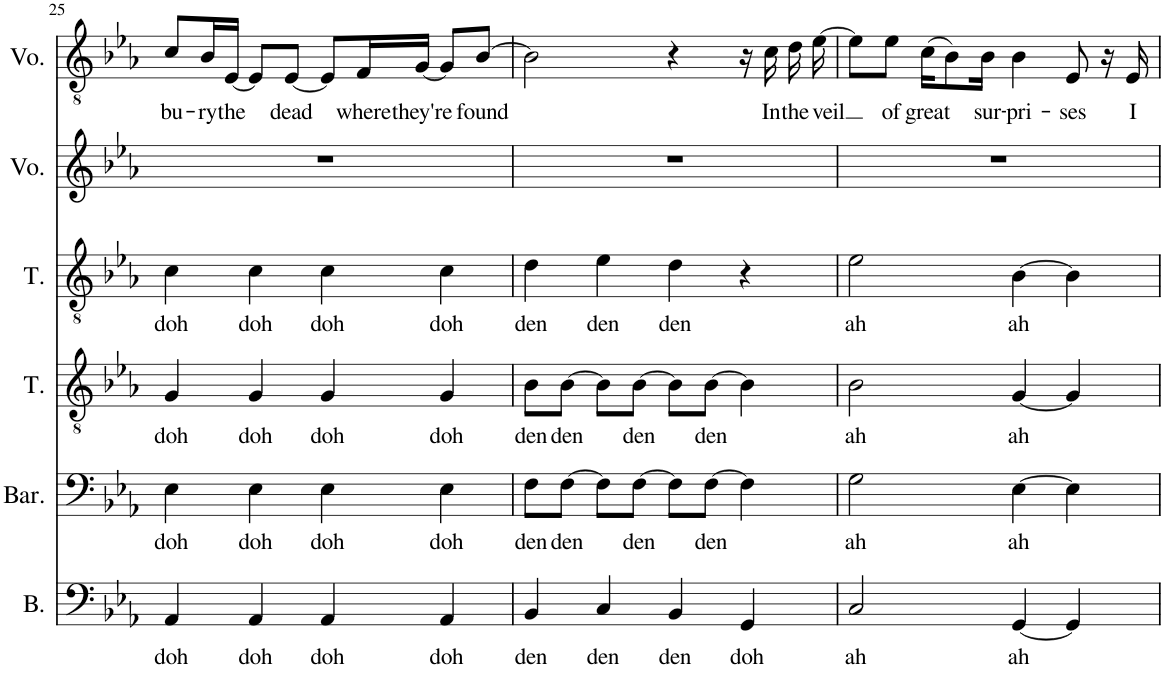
**kern	**text	**kern	**text	**kern	**text	**kern	**text	**kern	**kern	**text
*part6	*part6	*part5	*part5	*part4	*part4	*part3	*part3	*part2	*part1	*part1
*staff6	*staff6	*staff5	*staff5	*staff4	*staff4	*staff3	*staff3	*staff2	*staff1	*staff1
*I"Bass	*	*I"Baritone	*	*I"Tenor	*	*I"Tenor	*	*I"Voice	*I"Voice	*
*I'B.	*	*I'Bar.	*	*I'T.	*	*I'T.	*	*I'Vo.	*I'Vo.	*
!!LO:PB:g=z
*clefF4	*	*clefF4	*	*clefGv2	*	*clefGv2	*	*clefG2	*clefGv2	*
*k[b-e-a-]	*	*k[b-e-a-]	*	*k[b-e-a-]	*	*k[b-e-a-]	*	*k[b-e-a-]	*k[b-e-a-]	*
*M4/4	*	*M4/4	*	*M4/4	*	*M4/4	*	*M4/4	*M4/4	*
=25	=25	=25	=25	=25	=25	=25	=25	=25	=25	=25
!	!LO:LY:b	!	!LO:LY:b	!	!LO:LY:b	!	!LO:LY:b	!	!	!LO:LY:b
4AA-/	doh	4E-\	doh	4G/	doh	4c\	doh	1r	8c/L	bu-
!	!	!	!	!	!	!	!	!	!	!LO:LY:b
.	.	.	.	.	.	.	.	.	16B-/L	-ry
!	!	!	!	!	!	!	!	!	!	!LO:LY:b
.	.	.	.	.	.	.	.	.	[16E-/JJ	the
!	!LO:LY:b	!	!LO:LY:b	!	!LO:LY:b	!	!LO:LY:b	!	!	!
4AA-/	doh	4E-\	doh	4G/	doh	4c\	doh	.	8E-/L]	.
!	!	!	!	!	!	!	!	!	!	!LO:LY:b
.	.	.	.	.	.	.	.	.	[8E-/J	dead
!	!LO:LY:b	!	!LO:LY:b	!	!LO:LY:b	!	!LO:LY:b	!	!	!
4AA-/	doh	4E-\	doh	4G/	doh	4c\	doh	.	8E-/L]	.
!	!	!	!	!	!	!	!	!	!	!LO:LY:b
.	.	.	.	.	.	.	.	.	16F/L	where
!	!	!	!	!	!	!	!	!	!	!LO:LY:b
.	.	.	.	.	.	.	.	.	[16G/JJ	they're
!	!LO:LY:b	!	!LO:LY:b	!	!LO:LY:b	!	!LO:LY:b	!	!	!
4AA-/	doh	4E-\	doh	4G/	doh	4c\	doh	.	8G/L]	.
!	!	!	!	!	!	!	!	!	!	!LO:LY:b
.	.	.	.	.	.	.	.	.	[8B-/J	found
=26	=26	=26	=26	=26	=26	=26	=26	=26	=26	=26
!	!LO:LY:b	!	!LO:LY:b	!	!LO:LY:b	!	!LO:LY:b	!	!	!
4BB-/	den	8F\L	den	8B-\L	den	4d\	den	1r	2B-\]	.
!	!	!	!LO:LY:b	!	!LO:LY:b	!	!	!	!	!
.	.	[8F\J	den	[8B-\J	den	.	.	.	.	.
!	!LO:LY:b	!	!	!	!	!	!LO:LY:b	!	!	!
4C/	den	8F\L]	.	8B-\L]	.	4e-\	den	.	.	.
!	!	!	!LO:LY:b	!	!LO:LY:b	!	!	!	!	!
.	.	[8F\J	den	[8B-\J	den	.	.	.	.	.
!	!LO:LY:b	!	!	!	!	!	!LO:LY:b	!	!	!
4BB-/	den	8F\L]	.	8B-\L]	.	4d\	den	.	4r	.
!	!	!	!LO:LY:b	!	!LO:LY:b	!	!	!	!	!
.	.	[8F\J	den	[8B-\J	den	.	.	.	.	.
!	!LO:LY:b	!	!	!	!	!	!	!	!	!
4GG/	doh	4F\]	.	4B-\]	.	4r	.	.	16r	.
!	!	!	!	!	!	!	!	!	!	!LO:LY:b
.	.	.	.	.	.	.	.	.	16c\	In
!	!	!	!	!	!	!	!	!	!	!LO:LY:b
.	.	.	.	.	.	.	.	.	16d\	the
!	!	!	!	!	!	!	!	!	!	!LO:LY:b
.	.	.	.	.	.	.	.	.	[16e-\	veil
=27	=27	=27	=27	=27	=27	=27	=27	=27	=27	=27
!	!LO:LY:b	!	!LO:LY:b	!	!LO:LY:b	!	!LO:LY:b	!	!	!
2C/	ah	2G\	ah	2B-\	ah	2e-\	ah	1r	8e-\L]	.
!	!	!	!	!	!	!	!	!	!	!LO:LY:b
.	.	.	.	.	.	.	.	.	8e-\J	of
!	!	!	!	!	!	!	!	!	!	!LO:LY:b
.	.	.	.	.	.	.	.	.	(>16c\KL	great
.	.	.	.	.	.	.	.	.	8B-\)	.
!	!	!	!	!	!	!	!	!	!	!LO:LY:b
.	.	.	.	.	.	.	.	.	16B-\Jk	sur-
!	!LO:LY:b	!	!LO:LY:b	!	!LO:LY:b	!	!LO:LY:b	!	!	!LO:LY:b
[4GG/	ah	[4E-\	ah	[4G/	ah	[4B-\	ah	.	4B-\	-pri-
!	!	!	!	!	!	!	!	!	!	!LO:LY:b
4GG/]	.	4E-\]	.	4G/]	.	4B-\]	.	.	8E-/	-ses
.	.	.	.	.	.	.	.	.	16r	.
!	!	!	!	!	!	!	!	!	!	!LO:LY:b
.	.	.	.	.	.	.	.	.	16E-/	I
=	=	=	=	=	=	=	=	=	=	=
*-	*-	*-	*-	*-	*-	*-	*-	*-	*-	*-
